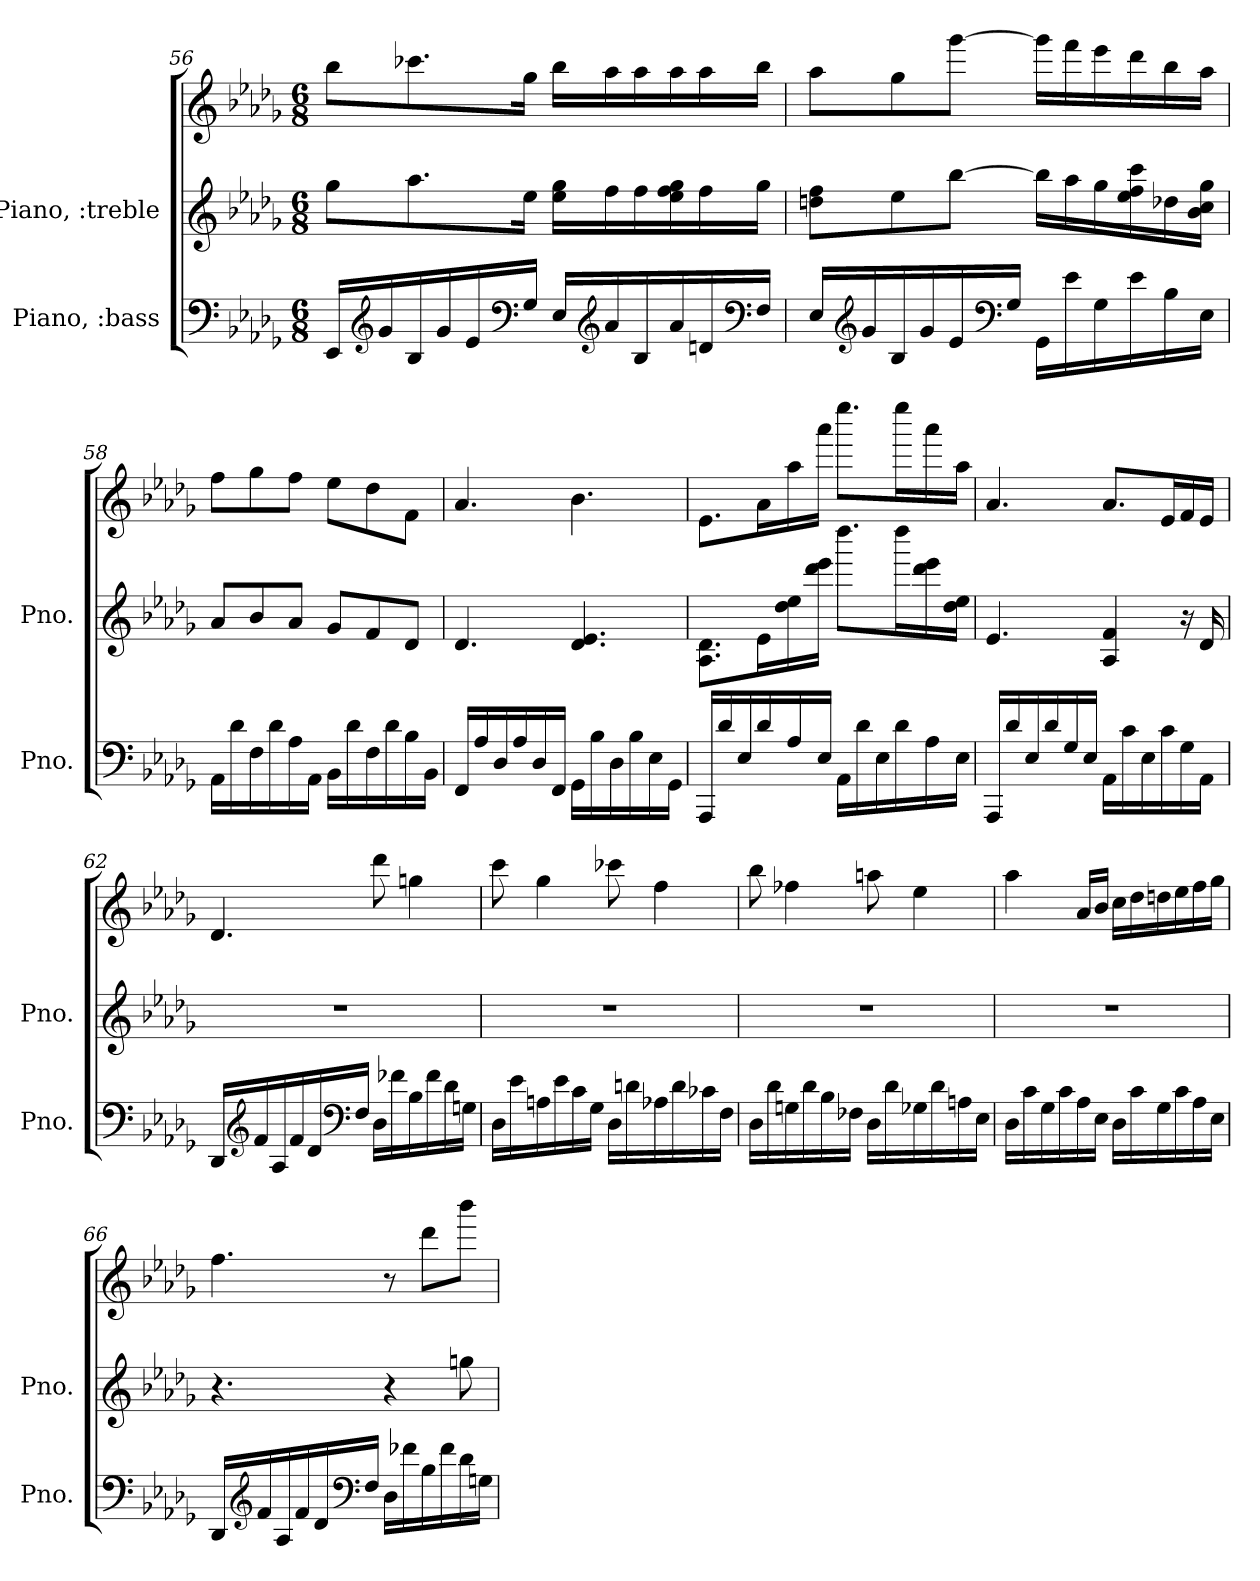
**kern	**kern	**kern
*part2	*part1	*part1
*staff3	*staff2	*staff1
*I"Piano, :bass	*I"Piano, :treble	*
*I'Pno.	*I'Pno.	*
!!LO:PB:g=z
*clefF4	*clefG2	*clefG2
*k[b-e-a-d-g-]	*k[b-e-a-d-g-]	*k[b-e-a-d-g-]
*M6/8	*M6/8	*M6/8
=56	=56	=56
16EE-/LL	8gg-\L	8bb-\L
*clefG2	*	*
16g-/	.	.
16B-/	8.aa-\	8.ccc-X\
16g-/	.	.
16e-/	.	.
*clefF4	*	*
16G-/JJ	16ee-\Jk	16gg-\Jk
16E-/LL	16ee-\ 16gg-\LL	16bb-\LL
*clefG2	*	*
16a-/	16ff\	16aa-\
16B-/	16ff\	16aa-\
16a-/	16ee-\ 16ff\ 16gg-\	16aa-\
16dn/	16ff\	16aa-\
*clefF4	*	*
16F/JJ	16gg-\JJ	16bb-\JJ
=57	=57	=57
16E-/LL	8ddn\ 8ff\L	8aa-\L
*clefG2	*	*
16g-/	.	.
16B-/	8ee-\	8gg-\
16g-/	.	.
16e-/	[8bb-\J	[8ggg-\J
*clefF4	*	*
16G-/JJ	.	.
16GG-\LL	16bb-\LL]	16ggg-\LL]
16e-\	16aa-\	16fff\
16G-\	16gg-\	16eee-\
16e-\	16ee-\ 16ff\ 16ccc\	16ddd-\
16B-\	16dd-X\	16bb-\
16E-\JJ	16b-\ 16cc\ 16gg-\JJ	16aa-\JJ
!!LO:LB:g=z
=58	=58	=58
16AA-\LL	8a-/L	8ff\L
16d-\	.	.
16F\	8b-/	8gg-\
16d-\	.	.
16A-\	8a-/J	8ff\J
16AA-\JJ	.	.
16BB-\LL	8g-/L	8ee-\L
16d-\	.	.
16F\	8f/	8dd-\
16d-\	.	.
16B-\	8d-/J	8f\J
16BB-\JJ	.	.
=59	=59	=59
16FF/LL	4.d-/	4.a-/
16A-/	.	.
16D-/	.	.
16A-/	.	.
16D-/	.	.
16FF/JJ	.	.
16GG-\LL	4.d-/ 4.e-/	4.b-\
16B-\	.	.
16D-\	.	.
16B-\	.	.
16E-\	.	.
16GG-\JJ	.	.
=60	=60	=60
16AAA-/LL	8.A-\ 8.d-\L	8.e-\L
16d-/	.	.
16E-/	.	.
16d-/	16e-\L	16a-\L
16A-/	16dd-\ 16ee-\	16aa-\
16E-/JJ	16ddd-\ 16eee-\JJ	16aaa-\JJ
16AA-\LL	8.dddd-\L	8.eeee-\L
16d-\	.	.
16E-\	.	.
16d-\	16dddd-\L	16eeee-\L
16A-\	16ddd-\ 16eee-\	16aaa-\
16E-\JJ	16dd-\ 16ee-\JJ	16aa-\JJ
!!LO:LB:g=z
=61	=61	=61
16AAA-/LL	4.e-/	4.a-/
16d-/	.	.
16E-/	.	.
16d-/	.	.
16G-/	.	.
16E-/JJ	.	.
16AA-\LL	4A-/ 4f/	8.a-/L
16c\	.	.
16E-\	.	.
16c\	.	16e-/L
16G-\	16r	16f/
16AA-\JJ	16d-/	16e-/JJ
=62	=62	=62
16DD-/LL	2.r	4.d-/
*clefG2	*	*
16f/	.	.
16A-/	.	.
16f/	.	.
16d-/	.	.
*clefF4	*	*
16F/JJ	.	.
16D-\LL	.	8ddd-\
16f-X\	.	.
16B-\	.	4ggn\
16f-\	.	.
16d-\	.	.
16Gn\JJ	.	.
!!LO:LB:g=z
=63	=63	=63
16D-\LL	2.r	8ccc\
16e-\	.	.
16An\	.	4gg-\
16e-\	.	.
16c\	.	.
16G-\JJ	.	.
16D-\LL	.	8ccc-X\
16dn\	.	.
16A-X\	.	4ff\
16d\	.	.
16c-X\	.	.
16F\JJ	.	.
=64	=64	=64
16D-\LL	2.r	8bb-\
16d-\	.	.
16Gn\	.	4ff-X\
16d-\	.	.
16B-\	.	.
16F-X\JJ	.	.
16D-\LL	.	8aan\
16d-\	.	.
16G-X\	.	4ee-\
16d-\	.	.
16An\	.	.
16E-\JJ	.	.
!!LO:PB:g=z
=65	=65	=65
16D-\LL	2.r	4aa-\
16c\	.	.
16G-\	.	.
16c\	.	.
16A-\	.	16a-/LL
16E-\JJ	.	16b-/JJ
16D-\LL	.	16cc\LL
16c\	.	16dd-\
16G-\	.	16ddn\
16c\	.	16ee-\
16A-\	.	16ff\
16E-\JJ	.	16gg-\JJ
=66	=66	=66
16DD-/LL	4.r	4.ff\
*clefG2	*	*
16f/	.	.
16A-/	.	.
16f/	.	.
16d-/	.	.
*clefF4	*	*
16F/JJ	.	.
16D-\LL	4r	8r
16f-X\	.	.
16B-\	.	8ddd-\L
16f-\	.	.
16d-\	8ggn\	8bbb-\J
16Gn\JJ	.	.
=	=	=
*-	*-	*-
